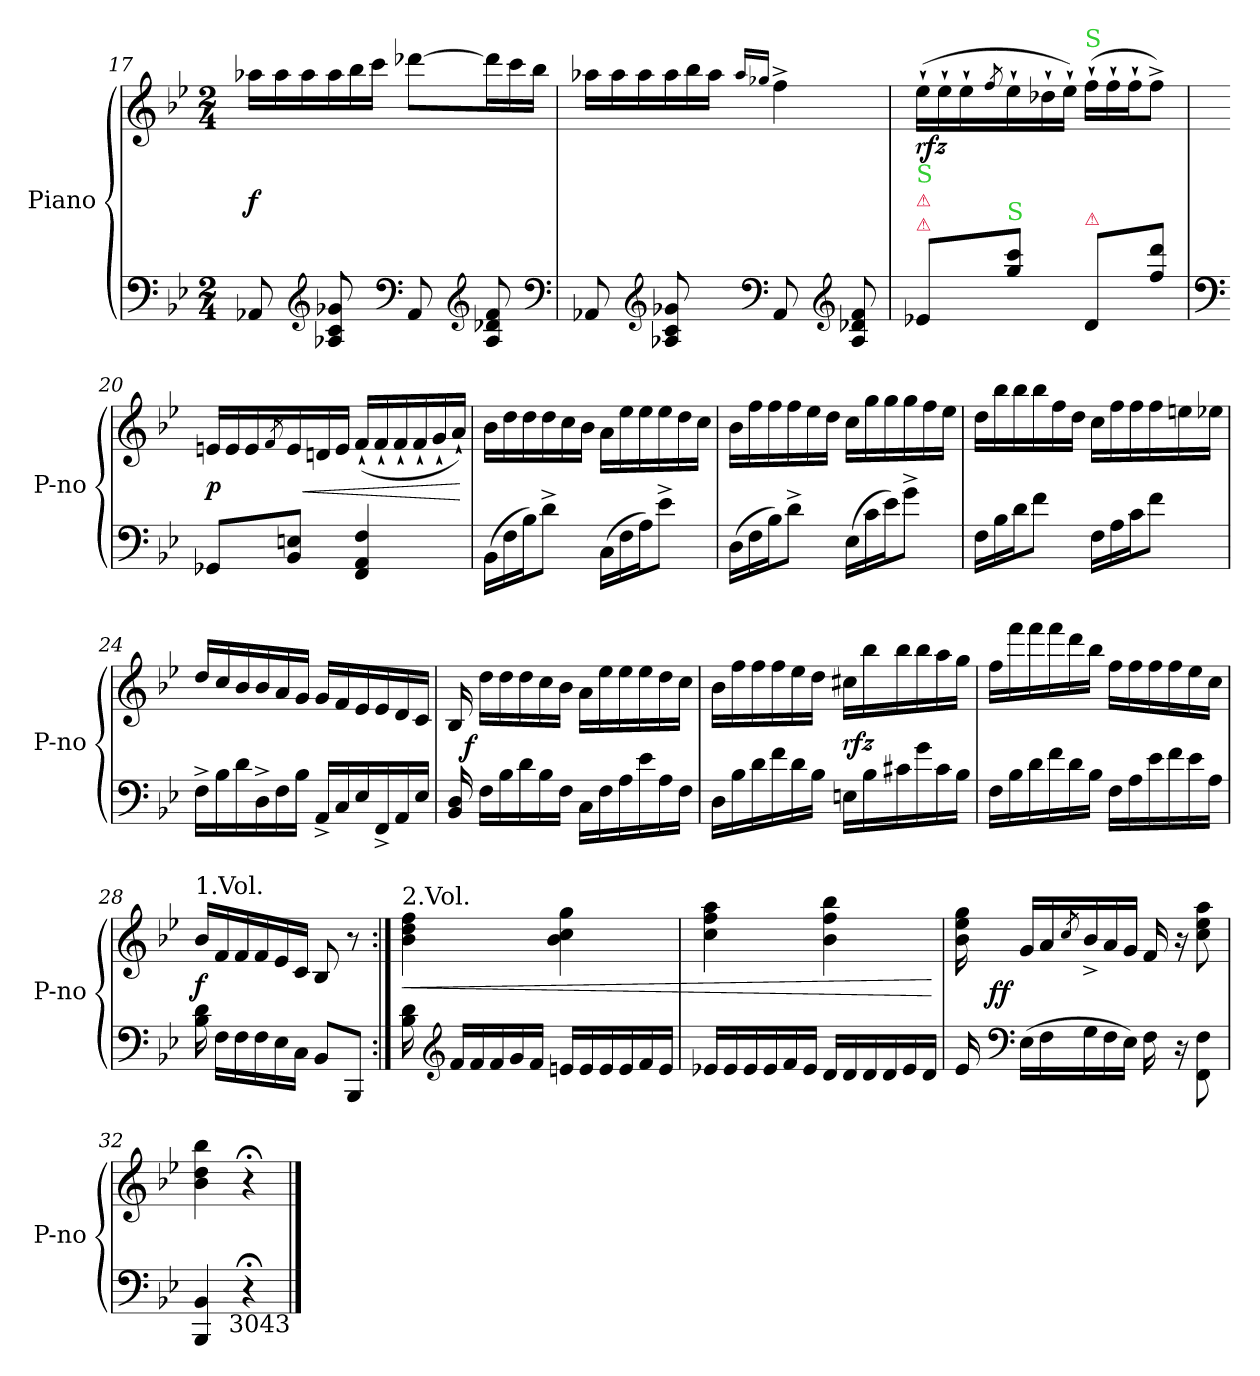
**kern	**kern	**dynam
*part1	*part1	*part1
*staff2	*staff1	*staff1/2
*I"Piano	*	*
*I'P-no	*	*
*clefF4	*clefG2	*
*k[b-e-]	*k[b-e-]	*
*B-:	*B-:	*
*M2/4	*M2/4	*
*	*Xtuplet	*
=17	=17	=17
8AA-X/	24aa-X\LL	f
.	24aa-\	.
.	24aa-\	.
*clefG2	*	*
8A-X/ 8c/ 8g-X/	24aa-\	.
.	24bb-\	.
.	24ccc\JJ	.
*clefF4	*	*
8AA-/	[8ddd-X\L	.
*clefG2	*	*
8A-/ 8d-X/ 8f/	24ddd-\L]	.
.	24ccc\	.
.	24bb-\JJ	.
*clefF4	*	*
=18	=18	=18
8AA-X/	24aa-X\LL	.
.	24aa-\	.
.	24aa-\	.
*clefG2	*	*
8A-X/ 8c/ 8g-X/	24aa-\	.
.	24bb-\	.
.	24aa-\JJ	.
*clefF4	*	*
.	16qqaa-/LL	.
.	16qqgg-X/JJ	.
8AA-/	4ff^<\	.
*clefG2	*	*
8A-/ 8d-X/ 8f/	.	.
=19	=19	=19
!LO:TX:a:color=crimson:t=⚠	!	!
!LO:TX:a:color=crimson:t=⚠	!	!
!LO:TX:a:color=limegreen:t=S	!	!
8e-X/L	(24ee-`\LL	rfz
.	24ee-`\	.
.	24ee-`\	.
.	8qff/	.
!LO:TX:a:color=limegreen:t=S	!	!
8gg\ 8ccc\J	24ee-`\	.
.	24dd-X`\	.
.	24ee-`\JJ)	.
!	!LO:TX:a:color=limegreen:t=S	!
!LO:TX:a:color=crimson:t=⚠	!	!
8d/L	(24ff`\LL	.
.	24ff`\	.
.	24ff`\J	.
8ff\ 8ddd\J	8ff^\J)	.
=20	=20	=20
*clefF4	*	*
8GG-X/L	24en/LL	p
.	24e/	.
.	24e/	.
.	8qf/	.
8BB-/ 8En/J	24e/	.
!	!	!LO:HP:b
.	24dn/	<
.	24e/JJ	.
4FF/ 4AA/ 4F/	(24f`/LL	.
.	24f`/	.
.	24f`/	.
.	24f`/	.
.	24g`/	.
.	24a`/JJ)	.
.	.	[
=21	=21	=21
*Xtuplet	*	*
(24BB-\LL	24b-\LL	.
24F\	24dd\	.
24B-\J)	24dd\	.
8d^\J	24dd\	.
.	24cc\	.
.	24b-\JJ	.
(24C\LL	24a\LL	.
24F\	24ee-\	.
24A\J)	24ee-\	.
8e-^\J	24ee-\	.
.	24dd\	.
.	24cc\JJ	.
=22	=22	=22
(24D\LL	24b-\LL	.
24F\	24ff\	.
24B-\J)	24ff\	.
8d^\J	24ff\	.
.	24ee-\	.
.	24dd\JJ	.
(24E-\LL	24cc\LL	.
24c\	24gg\	.
24e-\J)	24gg\	.
8g^\J	24gg\	.
.	24ff\	.
.	24ee-\JJ	.
=23	=23	=23
24F\LL	24dd\LL	.
24B-\	24bb-\	.
24d\J	24bb-\	.
8f\J	24bb-\	.
.	24ff\	.
.	24dd\JJ	.
24F\LL	24cc\LL	.
24A\	24ff\	.
24c\J	24ff\	.
8f\J	24ff\	.
.	24een\	.
.	24ee-X\JJ	.
=24	=24	=24
24F^\LL	24dd/LL	.
24B-\	24cc/	.
24d\	24b-/	.
24D^\	24b-/	.
24F\	24a/	.
24B-\JJ	24g/JJ	.
24AA^/LL	24g/LL	.
24C/	24f/	.
24E-/	24e-/	.
24FF^/	24e-/	.
24AA/	24d/	.
24E-/JJ	24c/JJ	.
=25	=25	=25
24BB-/ 24D/	24B-/	.
24F\LL	24dd\LL	f
24B-\	24dd\	.
24d\	24dd\	.
24B-\	24cc\	.
24F\JJ	24b-\JJ	.
24C\LL	24a\LL	.
24F\	24ee-\	.
24A\	24ee-\	.
24e-\	24ee-\	.
24A\	24dd\	.
24F\JJ	24cc\JJ	.
=26	=26	=26
24D\LL	24b-\LL	.
24B-\	24ff\	.
24d\	24ff\	.
24f\	24ff\	.
24d\	24ee-\	.
24B-\JJ	24dd\JJ	.
24En\LL	24cc#X\LL	rfz
24B-\	24bb-\	.
24c#X\	24bb-\	.
24g\	24bb-\	.
24c#\	24aa\	.
24B-\JJ	24gg\JJ	.
=27	=27	=27
24F\LL	24ff\LL	.
24B-\	24fff\	.
24d\	24fff\	.
24f\	24fff\	.
24d\	24ddd\	.
24B-\JJ	24bb-\JJ	.
24F\LL	24ff\LL	.
24A\	24ff\	.
24e-\	24ff\	.
24f\	24ff\	.
24e-\	24ee-\	.
24A\JJ	24cc\JJ	.
=28	=28	=28
!	!LO:TX:a:t=1.Vol.	!
24B-\ 24d\	24b-/LL	f
24F\LL	24f/	.
24F\	24f/	.
24F\	24f/	.
24E-\	24e-/	.
24C\JJ	24c/JJ	.
8BB-/L	8B-/	.
8BBB-/J	8r	.
=29:|!	=29:|!	=29:|!
!	!LO:TX:a:t=2.Vol.	!
!	!	!LO:HP:b
24B-\ 24d\	4b-\ 4dd\ 4ff\	<
*clefG2	*	*
24f/LL	.	.
24f/	.	.
24f/	.	.
24g/	.	.
24f/JJ	.	.
24en/LL	4b-\ 4cc\ 4gg\	.
24e/	.	.
24e/	.	.
24e/	.	.
24f/	.	.
24e/JJ	.	.
=30	=30	=30
24e-X/LL	4cc\ 4ff\ 4aa\	.
24e-/	.	.
24e-/	.	.
24e-/	.	.
24f/	.	.
24e-/JJ	.	.
24d/LL	4b-\ 4ff\ 4bb-\	.
24d/	.	.
24d/	.	.
24d/	.	.
24e-/	.	.
24d/JJ	.	.
.	.	[
=31	=31	=31
24e-/	24b-\ 24ee-\ 24gg\	.
*clefF4	*	*
(24E-\LL	24g/LL	ff
24F\	24a/	.
.	8qcc/	.
24G\	24b-^>/	.
24F\	24a/	.
24E-\JJ)	24g/JJ	.
16F\	16f/	.
16r	16r	.
8FF\ 8F\	8cc\ 8ee-\ 8aa\	.
=32	=32	=32
4BBB-/ 4BB-/	4b-\ 4dd\ 4bb-\	.
4r;<	4r;<	.
!LO:TX:b:t=3043	!	!
==	==	==
*-	*-	*-
